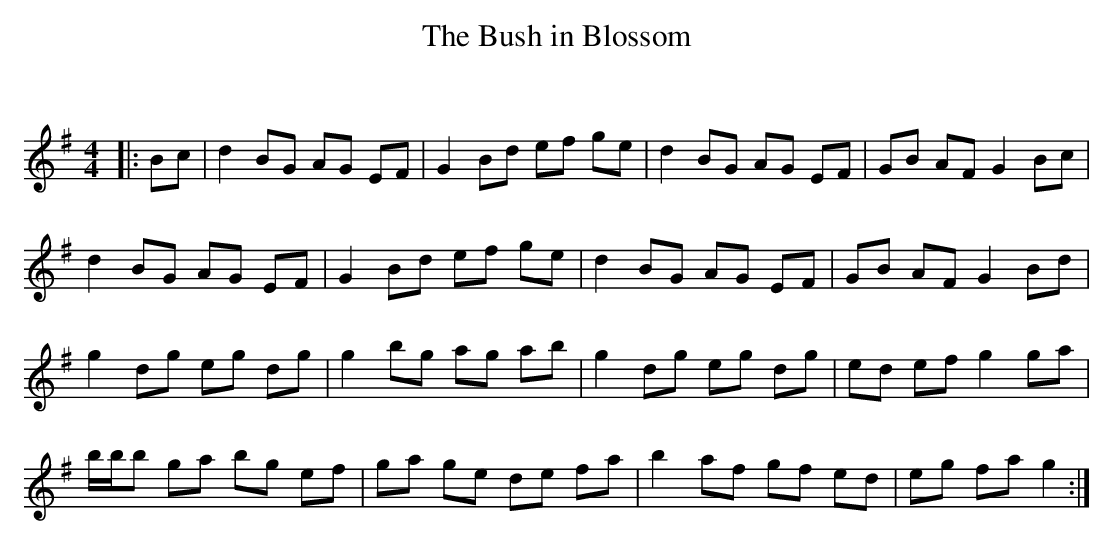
X:1
T: The Bush in Blossom
C:
Q: 232
K:G
M:4/4
L:1/8
|:Bc|d2 BG AG EF|G2 Bd ef ge|d2 BG AG EF|GB AF G2 Bc|
d2 BG AG EF|G2 Bd ef ge|d2 BG AG EF|GB AF G2 Bd|
g2 dg eg dg|g2 bg ag ab|g2 dg eg dg|ed ef g2 ga|
b1/2b1/2b ga bg ef|ga ge de fa|b2 af gf ed|eg fa g2:|
